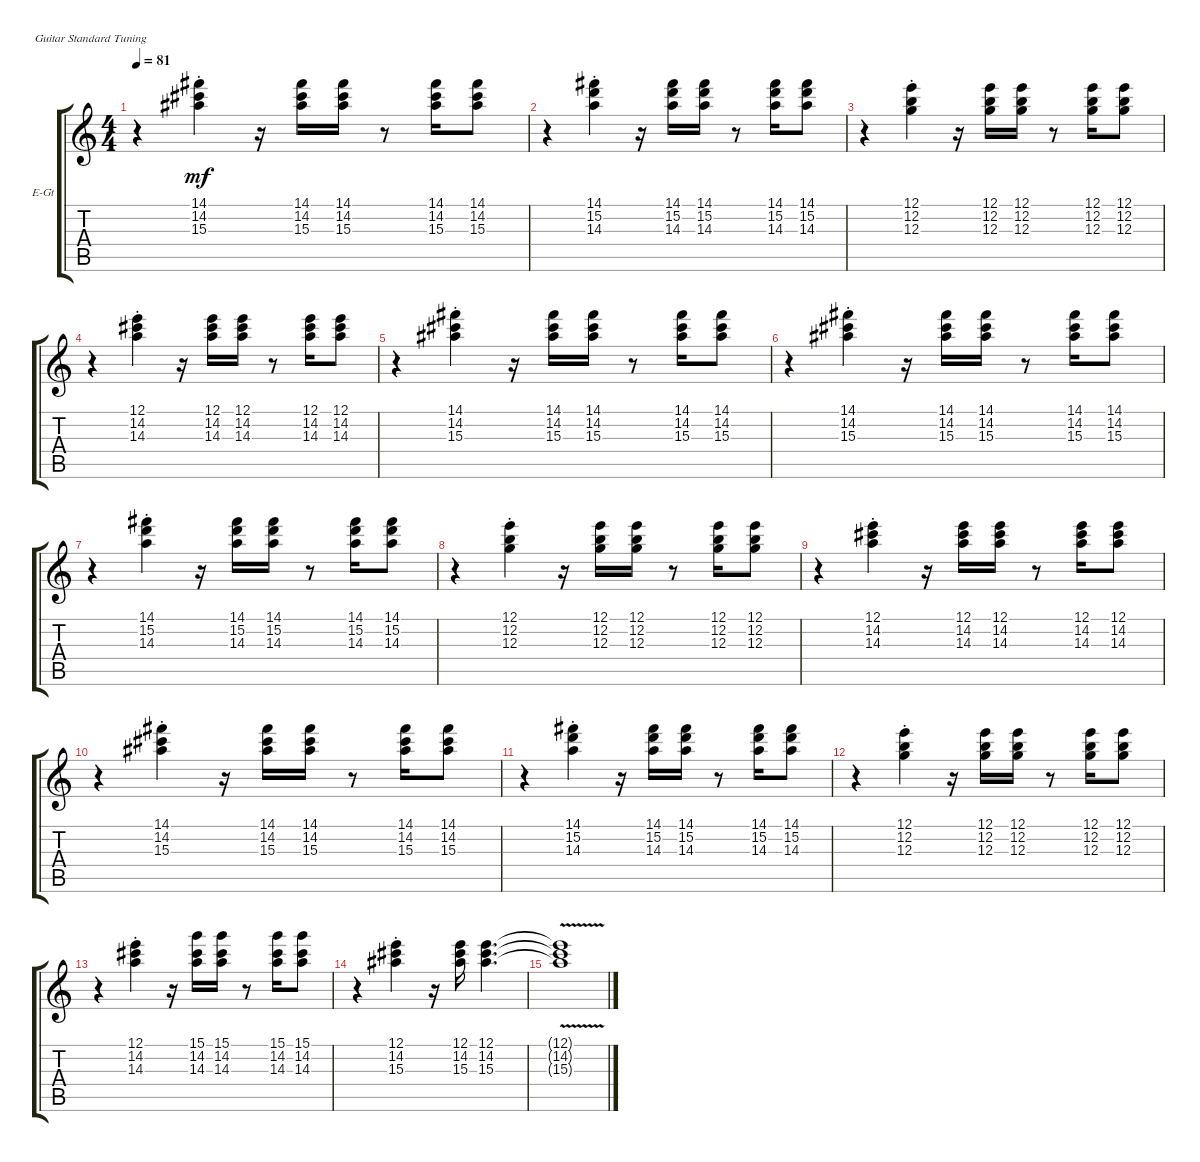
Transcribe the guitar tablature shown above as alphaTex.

\defaultSystemsLayout 4
\bracketExtendMode groupsimilarinstruments
\firstSystemTrackNameOrientation horizontal
\otherSystemsTrackNameOrientation horizontal
\track ("Guitar 2" "E-Gt") {instrument electricguitarclean}
\staff {score tabs}
\tuning (E4 B3 G3 D3 A2 E2)
\ts (4 4)
\tempo 81
\clef g2
\ks c
r.4{dy mf} (15.3{st} 14.2{st} 14.1{st}).4 r.16 (15.3 14.2 14.1).16 (15.3 14.2 14.1).16 r.8 (15.3 14.2 14.1).16 (15.3 14.2 14.1).8 |
r.4 (14.3{st} 15.2{st} 14.1{st}).4 r.16 (14.3 15.2 14.1).16 (14.3 15.2 14.1).16 r.8 (14.3 15.2 14.1).16 (14.3 15.2 14.1).8 |
r.4 (12.3{st} 12.2{st} 12.1{st}).4 r.16 (12.3 12.2 12.1).16 (12.3 12.2 12.1).16 r.8 (12.3 12.2 12.1).16 (12.3 12.2 12.1).8 |
r.4 (14.3{st} 14.2{st} 12.1{st}).4 r.16 (14.3 14.2 12.1).16 (14.3 14.2 12.1).16 r.8 (14.3 14.2 12.1).16 (14.3 14.2 12.1).8 |
r.4 (15.3{st} 14.2{st} 14.1{st}).4 r.16 (15.3 14.2 14.1).16 (15.3 14.2 14.1).16 r.8 (15.3 14.2 14.1).16 (15.3 14.2 14.1).8 |
r.4 (15.3{st} 14.2{st} 14.1{st}).4 r.16 (15.3 14.2 14.1).16 (15.3 14.2 14.1).16 r.8 (15.3 14.2 14.1).16 (15.3 14.2 14.1).8 |
r.4 (14.3{st} 15.2{st} 14.1{st}).4 r.16 (14.3 15.2 14.1).16 (14.3 15.2 14.1).16 r.8 (14.3 15.2 14.1).16 (14.3 15.2 14.1).8 |
r.4 (12.3{st} 12.2{st} 12.1{st}).4 r.16 (12.3 12.2 12.1).16 (12.3 12.2 12.1).16 r.8 (12.3 12.2 12.1).16 (12.3 12.2 12.1).8 |
r.4 (14.3{st} 14.2{st} 12.1{st}).4 r.16 (14.3 14.2 12.1).16 (14.3 14.2 12.1).16 r.8 (14.3 14.2 12.1).16 (14.3 14.2 12.1).8 |
r.4 (15.3{st} 14.2{st} 14.1{st}).4 r.16 (15.3 14.2 14.1).16 (15.3 14.2 14.1).16 r.8 (15.3 14.2 14.1).16 (15.3 14.2 14.1).8 |
r.4 (14.3{st} 15.2{st} 14.1{st}).4 r.16 (14.3 15.2 14.1).16 (14.3 15.2 14.1).16 r.8 (14.3 15.2 14.1).16 (14.3 15.2 14.1).8 |
r.4 (12.3{st} 12.2{st} 12.1{st}).4 r.16 (12.3 12.2 12.1).16 (12.3 12.2 12.1).16 r.8 (12.3 12.2 12.1).16 (12.3 12.2 12.1).8 |
r.4 (14.3{st} 14.2{st} 12.1{st}).4 r.16 (14.3 14.2 15.1).16 (14.3 14.2 15.1).16 r.8 (14.3 14.2 15.1).16 (14.3 14.2 15.1).8 |
r.4 (15.3{st} 14.2{st} 12.1{st}).4 r.16 (15.3 14.2 12.1).16 (15.3 14.2 12.1).4{d} |
(12.1{v t} 14.2{v t} 15.3{v t}).1
